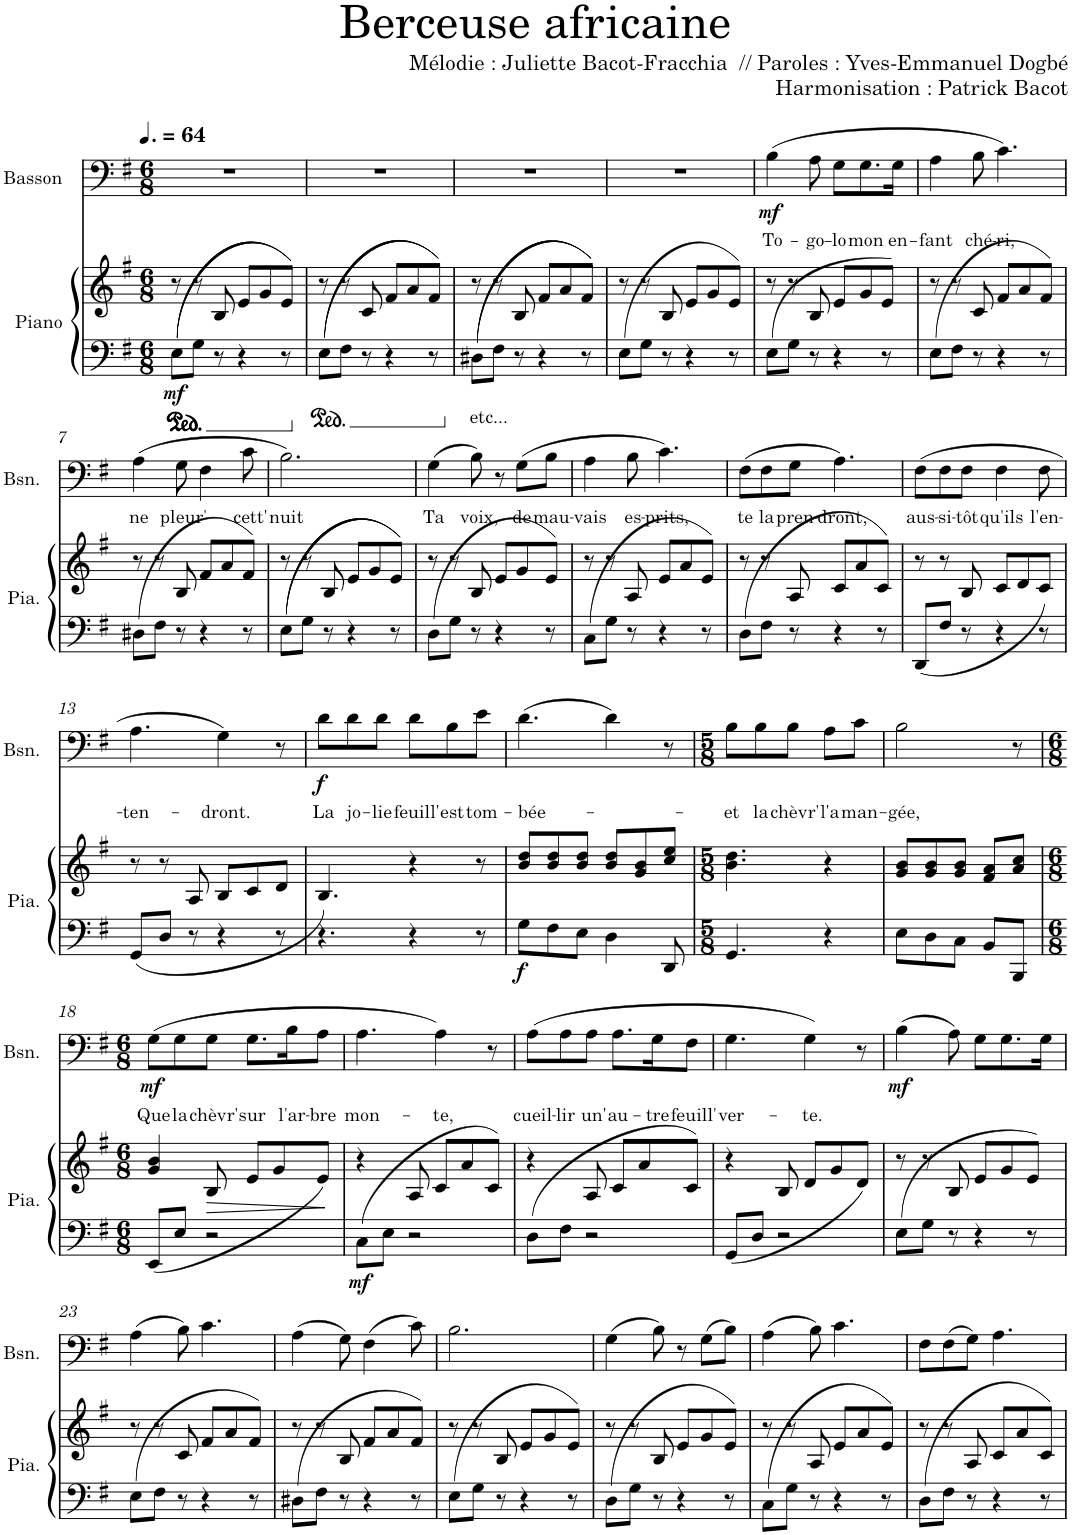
**kern	**kern	**dynam	**kern	**text	**dynam
*part2	*part2	*part2	*part1	*part1	*part1
*staff3	*staff2	*staff2/3	*staff1	*staff1	*staff1
*I"Piano	*	*	*I"Basson	*	*
*I'Pia.	*	*	*I'Bsn.	*	*
*clefF4	*clefG2	*	*clefF4	*	*
*k[f#]	*k[f#]	*	*k[f#]	*	*
*M6/8	*M6/8	*	*M6/8	*	*
*MM96	*MM96	*	*MM96	*	*
=1	=1	=1	=1	=1	=1
!	!	!LO:DY:b=2	!	!	!
((8E\L	8r	mf	2.r	.	.
8G\J	8r	.	.	.	.
8r	8B/	.	.	.	.
4r	8e/L	.	.	.	.
.	8g/	.	.	.	.
8r	((8e/J	.	.	.	.
=2	=2	=2	=2	=2	=2
((8E\L	8r	.	2.r	.	.
8F#\J	8r	.	.	.	.
8r	8c/	.	.	.	.
4r	8f#/L	.	.	.	.
.	8a/	.	.	.	.
8r	8f#/J))	.	.	.	.
=3	=3	=3	=3	=3	=3
!LO:TX:b:t=etc...	!	!	!	!	!
((8D#X\L	8r	.	2.r	.	.
8F#\J	8r	.	.	.	.
8r	8B/	.	.	.	.
4r	8f#/L	.	.	.	.
.	8a/	.	.	.	.
8r	8f#/J))	.	.	.	.
=4	=4	=4	=4	=4	=4
(8E\L	8r	.	2.r	.	.
8G\J	8r	.	.	.	.
8r	8B/	.	.	.	.
4r	8e/L	.	.	.	.
.	8g/	.	.	.	.
8r	8e/J)	.	.	.	.
=5	=5	=5	=5	=5	=5
!	!	!	!	!LO:LY:b	!LO:DY:b
(8E\L	8r	.	(4B\	To-	mf
8G\J	8r	.	.	.	.
!	!	!	!	!LO:LY:b	!
8r	8B/	.	8A\	-go-	.
!	!	!	!	!LO:LY:b	!
4r	8e/L	.	8G\L	-lo	.
!	!	!	!	!LO:LY:b	!
.	8g/	.	8.G\	mon	.
8r	8e/J)	.	.	.	.
!	!	!	!	!LO:LY:b	!
.	.	.	16G\Jk	en-	.
=6	=6	=6	=6	=6	=6
!	!	!	!	!LO:LY:b	!
(8E\L	8r	.	4A\	-fant	.
8F#\J	8r	.	.	.	.
!	!	!	!	!LO:LY:b	!
8r	8c/	.	8B\	ché-	.
!	!	!	!	!LO:LY:b	!
4r	8f#/L	.	4.c\)	-ri,	.
.	8a/	.	.	.	.
8r	8f#/J)	.	.	.	.
!!LO:LB:g=z
=7	=7	=7	=7	=7	=7
!	!	!	!	!LO:LY:b	!
(8D#X\L	8r	.	(4A\	ne	.
8F#\J	8r	.	.	.	.
!	!	!	!	!LO:LY:b	!
8r	8B/	.	8G\	pleur'	.
4r	8f#/L	.	4F#\	.	.
.	8a/	.	.	.	.
!	!	!	!	!LO:LY:b	!
8r	8f#/J)	.	8c\	cett'	.
=8	=8	=8	=8	=8	=8
!	!	!	!	!LO:LY:b	!
(8E\L	8r	.	2.B\)	nuit	.
8G\J	8r	.	.	.	.
8r	8B/	.	.	.	.
4r	8e/L	.	.	.	.
.	8g/	.	.	.	.
8r	8e/J))	.	.	.	.
=9	=9	=9	=9	=9	=9
!	!	!	!	!LO:LY:b	!
(8D\L	8r	.	(4G\	Ta	.
8G\J	8r	.	.	.	.
!	!	!	!	!LO:LY:b	!
8r	8B/	.	8B\)	voix,	.
4r	8e/L	.	8r	.	.
!	!	!	!	!LO:LY:b	!
.	8g/	.	(8G\L	de	.
!	!	!	!	!LO:LY:b	!
8r	8e/J)	.	8B\J	mau-	.
=10	=10	=10	=10	=10	=10
!	!	!	!	!LO:LY:b	!
(8C\L	8r	.	4A\	-vais	.
8G\J	8r	.	.	.	.
!	!	!	!	!LO:LY:b	!
8r	8A/	.	8B\	es-	.
!	!	!	!	!LO:LY:b	!
4r	8e/L	.	4.c\)	-prits,	.
.	8a/	.	.	.	.
8r	8e/J)	.	.	.	.
=11	=11	=11	=11	=11	=11
!	!	!	!	!LO:LY:b	!
(8D\L	8r	.	(8F#\L	te	.
!	!	!	!	!LO:LY:b	!
8F#\J	8r	.	8F#\	la	.
!	!	!	!	!LO:LY:b	!
8r	8A/	.	8G\J	pren-	.
!	!	!	!	!LO:LY:b	!
4r	8c/L	.	4.A\)	-dront,	.
.	8a/	.	.	.	.
8r	8c/J)	.	.	.	.
=12	=12	=12	=12	=12	=12
!	!	!	!	!LO:LY:b	!
(8DD/L	8r	.	(8F#\L	aus-	.
!	!	!	!	!LO:LY:b	!
8F#/J	8r	.	8F#\	-si-	.
!	!	!	!	!LO:LY:b	!
8r	8B/	.	8F#\J	-tôt	.
!	!	!	!	!LO:LY:b	!
4r	8c/L	.	4F#\	qu'ils	.
.	8d/	.	.	.	.
!	!	!	!	!LO:LY:b	!
8r	8c/J)	.	8F#\	l'en-	.
!!LO:LB:g=z
=13	=13	=13	=13	=13	=13
!	!	!	!	!LO:LY:b	!
8GG/L	8r	.	4.A\	-ten-	.
8D/J	8r	.	.	.	.
8r	8A/	.	.	.	.
!	!	!	!	!LO:LY:b	!
4r	8B/L	.	4G\)	-dront.	.
.	8c/	.	.	.	.
8r	8d/J	.	8r	.	.
=14	=14	=14	=14	=14	=14
!	!	!	!	!LO:LY:b	!LO:DY:b
4.r	4.B/)	.	8d\L	La	f
!	!	!	!	!LO:LY:b	!
.	.	.	8d\	jo-	.
!	!	!	!	!LO:LY:b	!
.	.	.	8d\J	-lie	.
!	!	!	!	!LO:LY:b	!
4r	4r	.	8d\L	feuill'	.
!	!	!	!	!LO:LY:b	!
.	.	.	8B\	est	.
!	!	!	!	!LO:LY:b	!
8r	8r	.	8e\J	tom-	.
=15	=15	=15	=15	=15	=15
!	!	!LO:DY:b=2	!	!LO:LY:b	!
8G\L	8b/ 8dd/L	f	(4.d\	-bée-	.
8F#\	8b/ 8dd/	.	.	.	.
8E\J	8b/ 8dd/J	.	.	.	.
4D\	8b/ 8dd/L	.	4d\)	.	.
.	8g/ 8b/	.	.	.	.
8DD/	8cc/ 8ee/J	.	8r	.	.
=16	=16	=16	=16	=16	=16
*M5/8	*M5/8	*	*M5/8	*	*
!	!	!	!	!LO:LY:b	!
4.GG/	4.b\ 4.dd\	.	8B\L	-et	.
!	!	!	!	!LO:LY:b	!
.	.	.	8B\	la	.
!	!	!	!	!LO:LY:b	!
.	.	.	8B\J	chèvr'	.
!	!	!	!	!LO:LY:b	!
4r	4r	.	8A\L	l'a	.
!	!	!	!	!LO:LY:b	!
.	.	.	8c\J	man-	.
=17	=17	=17	=17	=17	=17
!	!	!	!	!LO:LY:b	!
8E\L	8g/ 8b/L	.	2B\	-gée,	.
8D\	8g/ 8b/	.	.	.	.
8C\J	8g/ 8b/J	.	.	.	.
8BB/L	8f#/ 8a/L	.	.	.	.
8BBB/J	8a/ 8cc/J	.	8r	.	.
!!LO:LB:g=z
=18	=18	=18	=18	=18	=18
*M6/8	*M6/8	*	*M6/8	*	*
!	!	!	!	!LO:LY:b	!LO:DY:b
(8EE/L	4g/ 4b/	.	(8G\L	Que	mf
!	!	!	!	!LO:LY:b	!
8E/J	.	.	8G\	la	.
!	!	!LO:HP:b	!	!LO:LY:b	!
2r	8B/	>	8G\J	chèvr'	.
!	!	!	!	!LO:LY:b	!
.	8e/L	.	8.G\L	sur	.
.	8g/	.	.	.	.
!	!	!	!	!LO:LY:b	!
.	.	.	16B\K	l'ar-	.
!	!	!	!	!LO:LY:b	!
.	(8e/J	.	8A\J	-bre	.
.	.	]	.	.	.
=19	=19	=19	=19	=19	=19
!	!	!LO:DY:b=2	!	!LO:LY:b	!
(8C\L	4r	mf	4.A\)	mon-	.
8E\J	.	.	.	.	.
2r	8A/	.	.	.	.
!	!	!	!	!LO:LY:b	!
.	8c/L	.	4A\	-te,	.
.	8a/	.	.	.	.
.	8c/J)	.	8r	.	.
=20	=20	=20	=20	=20	=20
!	!	!	!	!LO:LY:b	!
(8D\L	4r	.	(8A\L	cueil-	.
!	!	!	!	!LO:LY:b	!
8F#\J	.	.	8A\	-lir	.
!	!	!	!	!LO:LY:b	!
2r	8A/	.	8A\J	un'	.
!	!	!	!	!LO:LY:b	!
.	8c/L	.	8.A\L	au-	.
.	8a/	.	.	.	.
!	!	!	!	!LO:LY:b	!
.	.	.	16G\K	-tre	.
!	!	!	!	!LO:LY:b	!
.	8c/J)	.	8F#\J	feuill'	.
=21	=21	=21	=21	=21	=21
!	!	!	!	!LO:LY:b	!
(8GG/L	4r	.	4.G\)	ver-	.
8D/J	.	.	.	.	.
2r	8B/	.	.	.	.
!	!	!	!	!LO:LY:b	!
.	8d/L	.	4G\	-te.	.
.	8g/	.	.	.	.
.	8d/J)	.	8r	.	.
=22	=22	=22	=22	=22	=22
!	!	!	!	!	!LO:DY:b
(8E\L	8r	.	(4B\	.	mf
8G\J	8r	.	.	.	.
8r	8B/	.	8A\)	.	.
4r	8e/L	.	8G\L	.	.
.	8g/	.	8.G\	.	.
8r	8e/J)	.	.	.	.
.	.	.	16G\Jk	.	.
!!LO:LB:g=z
=23	=23	=23	=23	=23	=23
(8E\L	8r	.	(4A\	.	.
8F#\J	8r	.	.	.	.
8r	8c/	.	8B\)	.	.
4r	8f#/L	.	4.c\	.	.
.	8a/	.	.	.	.
8r	8f#/J)	.	.	.	.
=24	=24	=24	=24	=24	=24
(8D#X\L	8r	.	(4A\	.	.
8F#\J	8r	.	.	.	.
8r	8B/	.	8G\)	.	.
4r	8f#/L	.	(4F#\	.	.
.	8a/	.	.	.	.
8r	8f#/J)	.	8c\)	.	.
=25	=25	=25	=25	=25	=25
(8E\L	8r	.	2.B\	.	.
8G\J	8r	.	.	.	.
8r	8B/	.	.	.	.
4r	8e/L	.	.	.	.
.	8g/	.	.	.	.
8r	8e/J)	.	.	.	.
=26	=26	=26	=26	=26	=26
(8D\L	8r	.	(4G\	.	.
8G\J	8r	.	.	.	.
8r	8B/	.	8B\)	.	.
4r	8e/L	.	8r	.	.
.	8g/	.	(8G\L	.	.
8r	8e/J)	.	8B\J)	.	.
=27	=27	=27	=27	=27	=27
(8C\L	8r	.	(4A\	.	.
8G\J	8r	.	.	.	.
8r	8A/	.	8B\)	.	.
4r	8e/L	.	4.c\	.	.
.	8a/	.	.	.	.
8r	8e/J)	.	.	.	.
=28	=28	=28	=28	=28	=28
8D\L	8r	.	8F#\L	.	.
8F#\J	8r	.	(8F#\	.	.
8r	8A/	.	8G\J)	.	.
4r	8c/L	.	4.A\	.	.
.	8a/	.	.	.	.
8r	8c/J)	.	.	.	.
=	=	=	=	=	=
*-	*-	*-	*-	*-	*-
